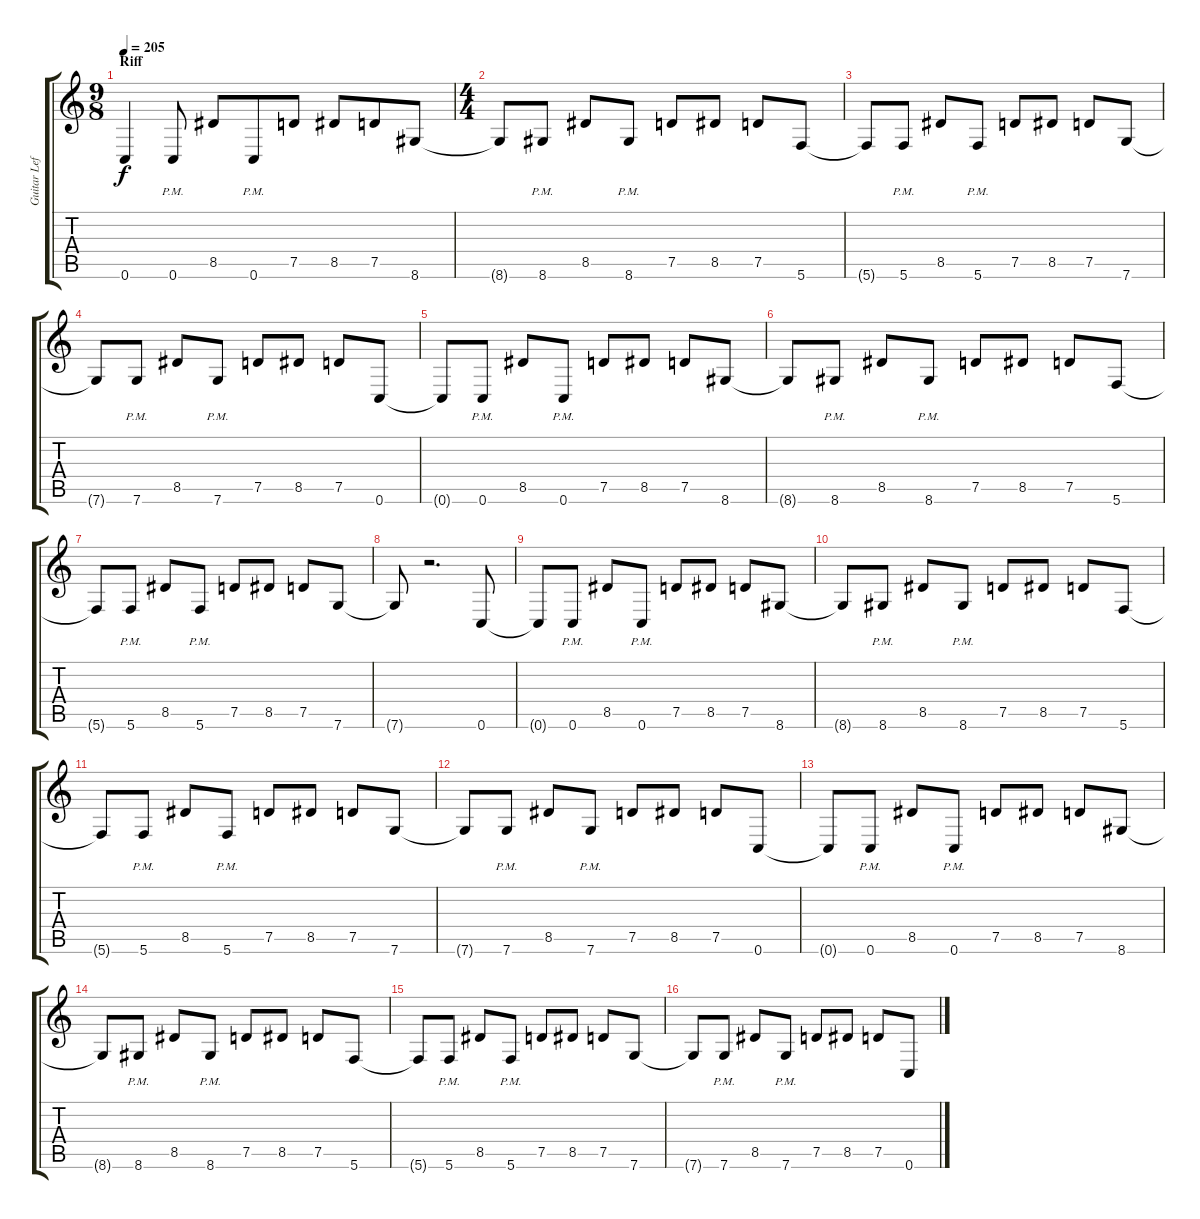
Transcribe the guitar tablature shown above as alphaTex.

\track ("Guitar Left" "Guitar Lef") {instrument distortionguitar}
\staff {score tabs}
\tuning (D4 A3 F3 C3 G2 C2) {hide}
\ts (9 8)
\section ("" "Riff")
\tempo 205
\clef g2
\ks c
0.6.4{dy f} 0.6{pm}.8 8.5.8 0.6{pm}.8 7.5.8 8.5.8 7.5.8 8.6.8 |
\ts (4 4)
8.6{t}.8 8.6{pm}.8 8.5.8 8.6{pm}.8 7.5.8 8.5.8 7.5.8 5.6.8 |
5.6{t}.8 5.6{pm}.8 8.5.8 5.6{pm}.8 7.5.8 8.5.8 7.5.8 7.6.8 |
7.6{t}.8 7.6{pm}.8 8.5.8 7.6{pm}.8 7.5.8 8.5.8 7.5.8 0.6.8 |
0.6{t}.8 0.6{pm}.8 8.5.8 0.6{pm}.8 7.5.8 8.5.8 7.5.8 8.6.8 |
8.6{t}.8 8.6{pm}.8 8.5.8 8.6{pm}.8 7.5.8 8.5.8 7.5.8 5.6.8 |
5.6{t}.8 5.6{pm}.8 8.5.8 5.6{pm}.8 7.5.8 8.5.8 7.5.8 7.6.8 |
7.6{t}.8 r.2{d} 0.6.8 |
0.6{t}.8 0.6{pm}.8 8.5.8 0.6{pm}.8 7.5.8 8.5.8 7.5.8 8.6.8 |
8.6{t}.8 8.6{pm}.8 8.5.8 8.6{pm}.8 7.5.8 8.5.8 7.5.8 5.6.8 |
5.6{t}.8 5.6{pm}.8 8.5.8 5.6{pm}.8 7.5.8 8.5.8 7.5.8 7.6.8 |
7.6{t}.8 7.6{pm}.8 8.5.8 7.6{pm}.8 7.5.8 8.5.8 7.5.8 0.6.8 |
0.6{t}.8 0.6{pm}.8 8.5.8 0.6{pm}.8 7.5.8 8.5.8 7.5.8 8.6.8 |
8.6{t}.8 8.6{pm}.8 8.5.8 8.6{pm}.8 7.5.8 8.5.8 7.5.8 5.6.8 |
5.6{t}.8 5.6{pm}.8 8.5.8 5.6{pm}.8 7.5.8 8.5.8 7.5.8 7.6.8 |
7.6{t}.8 7.6{pm}.8 8.5.8 7.6{pm}.8 7.5.8 8.5.8 7.5.8 0.6.8
